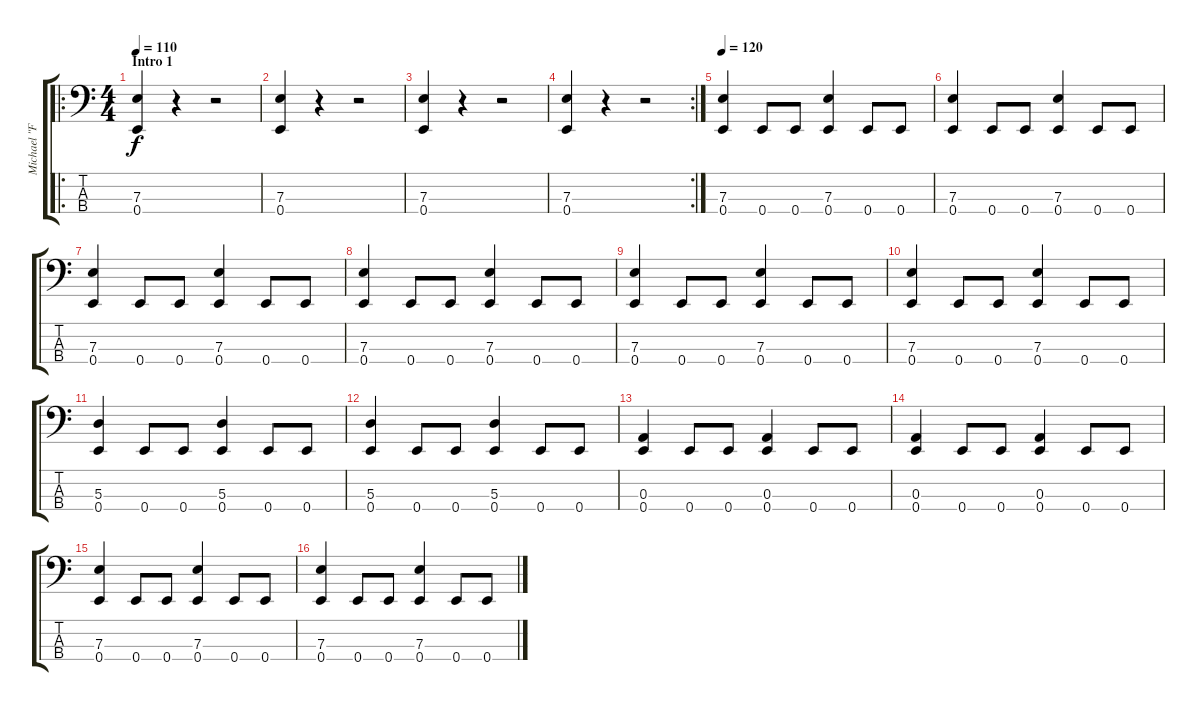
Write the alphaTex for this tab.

\track ("Michael \"Flint\" Vujea" "Michael \"F") {instrument electricbassfinger}
\staff {score tabs}
\tuning (G2 D2 A1 E1) {hide}
\ro
\ts (4 4)
\section ("" "Intro 1")
\tempo 110
\clef f4
\ks c
(7.3 0.4).4{dy f instrument electricbassfinger} r.4 r.2 |
(7.3 0.4).4 r.4 r.2 |
(7.3 0.4).4 r.4 r.2 |
\rc 2
(7.3 0.4).4 r.4 r.2 |
\tempo 120
(7.3 0.4).4 0.4.8 0.4.8 (7.3 0.4).4 0.4.8 0.4.8 |
(7.3 0.4).4 0.4.8 0.4.8 (7.3 0.4).4 0.4.8 0.4.8 |
(7.3 0.4).4 0.4.8 0.4.8 (7.3 0.4).4 0.4.8 0.4.8 |
(7.3 0.4).4 0.4.8 0.4.8 (7.3 0.4).4 0.4.8 0.4.8 |
(7.3 0.4).4 0.4.8 0.4.8 (7.3 0.4).4 0.4.8 0.4.8 |
(7.3 0.4).4 0.4.8 0.4.8 (7.3 0.4).4 0.4.8 0.4.8 |
(5.3 0.4).4 0.4.8 0.4.8 (5.3 0.4).4 0.4.8 0.4.8 |
(5.3 0.4).4 0.4.8 0.4.8 (5.3 0.4).4 0.4.8 0.4.8 |
(0.3 0.4).4 0.4.8 0.4.8 (0.3 0.4).4 0.4.8 0.4.8 |
(0.3 0.4).4 0.4.8 0.4.8 (0.3 0.4).4 0.4.8 0.4.8 |
(7.3 0.4).4 0.4.8 0.4.8 (7.3 0.4).4 0.4.8 0.4.8 |
(7.3 0.4).4 0.4.8 0.4.8 (7.3 0.4).4 0.4.8 0.4.8
